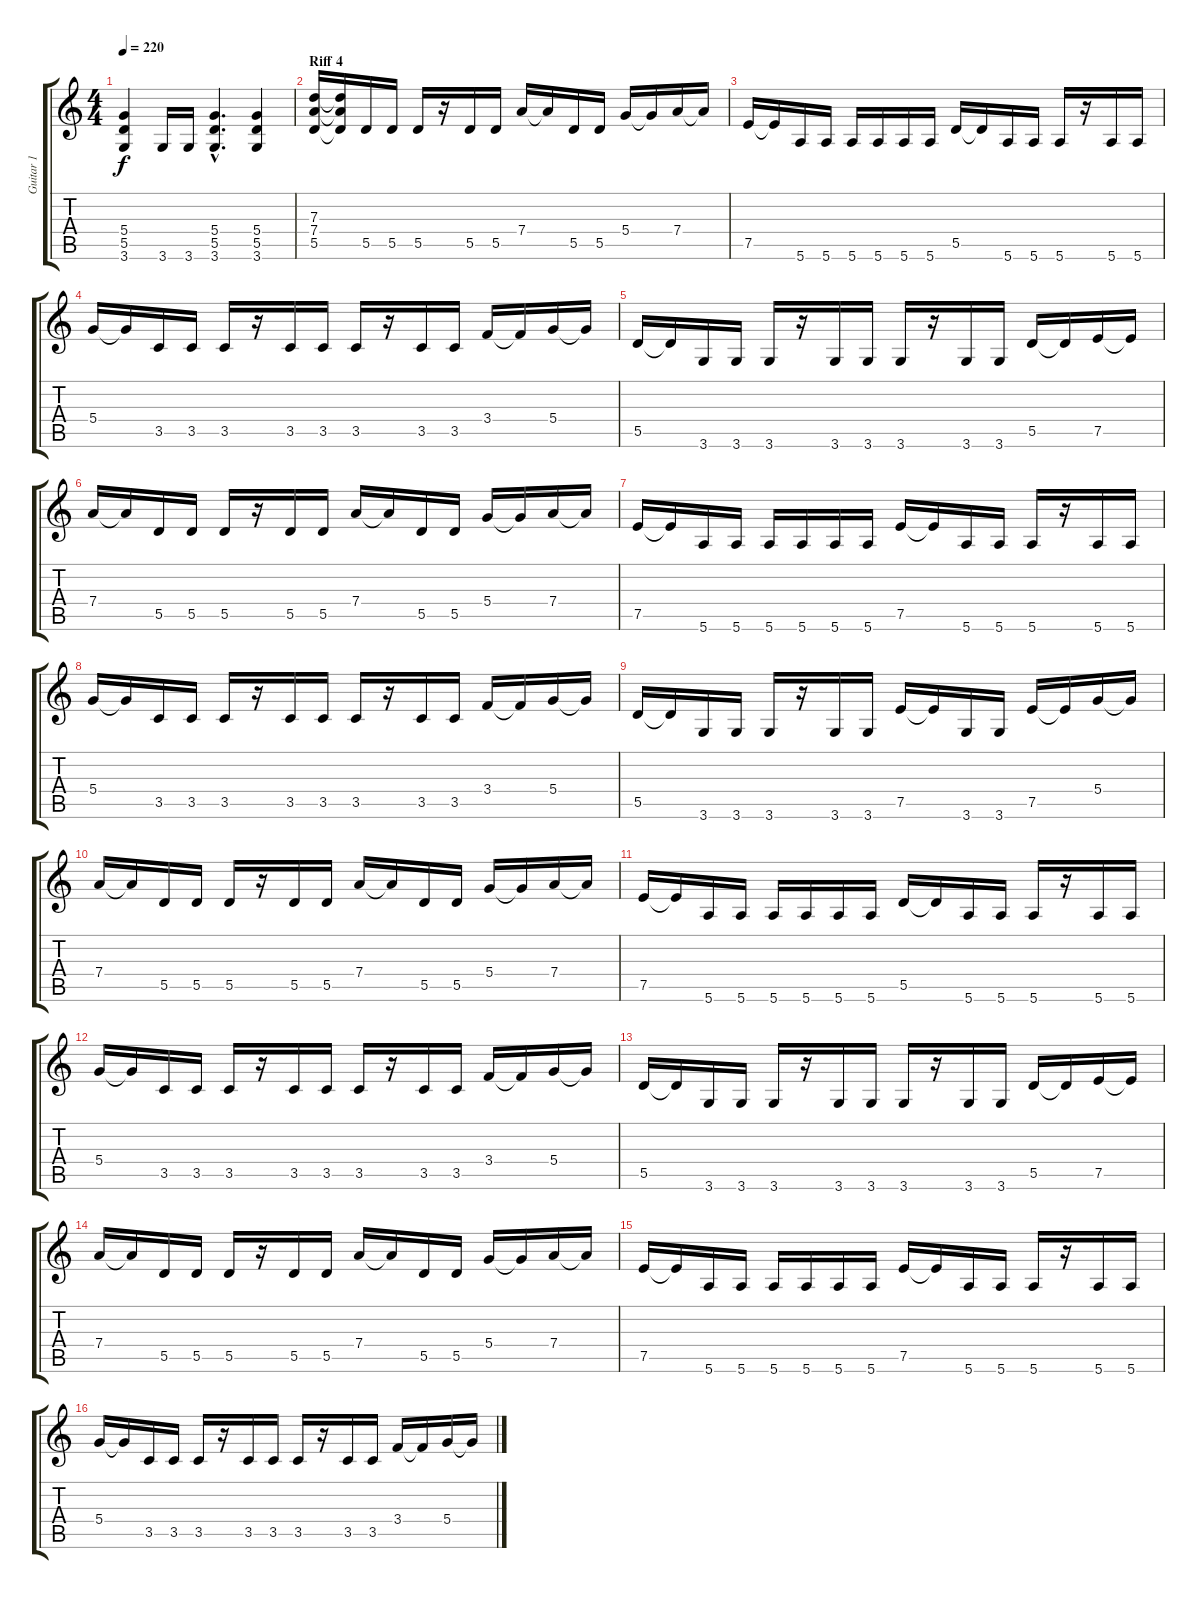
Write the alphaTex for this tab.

\track ("Guitar 1" "Guitar 1") {instrument distortionguitar}
\staff {score tabs}
\tuning (E4 B3 G3 D3 A2 E2) {hide}
\ts (4 4)
\tempo 220
\clef g2
\ks c
(5.4 5.5 3.6).4{dy f} 3.6.16 3.6.16 (5.4{hac} 5.5{hac} 3.6{hac}).4{d} (5.4 5.5 3.6).4 |
\section ("" "Riff 4")
(7.3 7.4 5.5).16 (7.3{t} 7.4{t} 5.5{t}).16 5.5.16 5.5.16 5.5.16 r.16 5.5.16 5.5.16 7.4.16 7.4{t}.16 5.5.16 5.5.16 5.4.16 5.4{t}.16 7.4.16 7.4{t}.16 |
7.5.16 7.5{t}.16 5.6.16 5.6.16 5.6.16 5.6.16 5.6.16 5.6.16 5.5.16 5.5{t}.16 5.6.16 5.6.16 5.6.16 r.16 5.6.16 5.6.16 |
5.4.16 5.4{t}.16 3.5.16 3.5.16 3.5.16 r.16 3.5.16 3.5.16 3.5.16 r.16 3.5.16 3.5.16 3.4.16 3.4{t}.16 5.4.16 5.4{t}.16 |
5.5.16 5.5{t}.16 3.6.16 3.6.16 3.6.16 r.16 3.6.16 3.6.16 3.6.16 r.16 3.6.16 3.6.16 5.5.16 5.5{t}.16 7.5.16 7.5{t}.16 |
7.4.16 7.4{t}.16 5.5.16 5.5.16 5.5.16 r.16 5.5.16 5.5.16 7.4.16 7.4{t}.16 5.5.16 5.5.16 5.4.16 5.4{t}.16 7.4.16 7.4{t}.16 |
7.5.16 7.5{t}.16 5.6.16 5.6.16 5.6.16 5.6.16 5.6.16 5.6.16 7.5.16 7.5{t}.16 5.6.16 5.6.16 5.6.16 r.16 5.6.16 5.6.16 |
5.4.16 5.4{t}.16 3.5.16 3.5.16 3.5.16 r.16 3.5.16 3.5.16 3.5.16 r.16 3.5.16 3.5.16 3.4.16 3.4{t}.16 5.4.16 5.4{t}.16 |
5.5.16 5.5{t}.16 3.6.16 3.6.16 3.6.16 r.16 3.6.16 3.6.16 7.5.16 7.5{t}.16 3.6.16 3.6.16 7.5.16 7.5{t}.16 5.4.16 5.4{t}.16 |
7.4.16 7.4{t}.16 5.5.16 5.5.16 5.5.16 r.16 5.5.16 5.5.16 7.4.16 7.4{t}.16 5.5.16 5.5.16 5.4.16 5.4{t}.16 7.4.16 7.4{t}.16 |
7.5.16 7.5{t}.16 5.6.16 5.6.16 5.6.16 5.6.16 5.6.16 5.6.16 5.5.16 5.5{t}.16 5.6.16 5.6.16 5.6.16 r.16 5.6.16 5.6.16 |
5.4.16 5.4{t}.16 3.5.16 3.5.16 3.5.16 r.16 3.5.16 3.5.16 3.5.16 r.16 3.5.16 3.5.16 3.4.16 3.4{t}.16 5.4.16 5.4{t}.16 |
5.5.16 5.5{t}.16 3.6.16 3.6.16 3.6.16 r.16 3.6.16 3.6.16 3.6.16 r.16 3.6.16 3.6.16 5.5.16 5.5{t}.16 7.5.16 7.5{t}.16 |
7.4.16 7.4{t}.16 5.5.16 5.5.16 5.5.16 r.16 5.5.16 5.5.16 7.4.16 7.4{t}.16 5.5.16 5.5.16 5.4.16 5.4{t}.16 7.4.16 7.4{t}.16 |
7.5.16 7.5{t}.16 5.6.16 5.6.16 5.6.16 5.6.16 5.6.16 5.6.16 7.5.16 7.5{t}.16 5.6.16 5.6.16 5.6.16 r.16 5.6.16 5.6.16 |
5.4.16 5.4{t}.16 3.5.16 3.5.16 3.5.16 r.16 3.5.16 3.5.16 3.5.16 r.16 3.5.16 3.5.16 3.4.16 3.4{t}.16 5.4.16 5.4{t}.16
